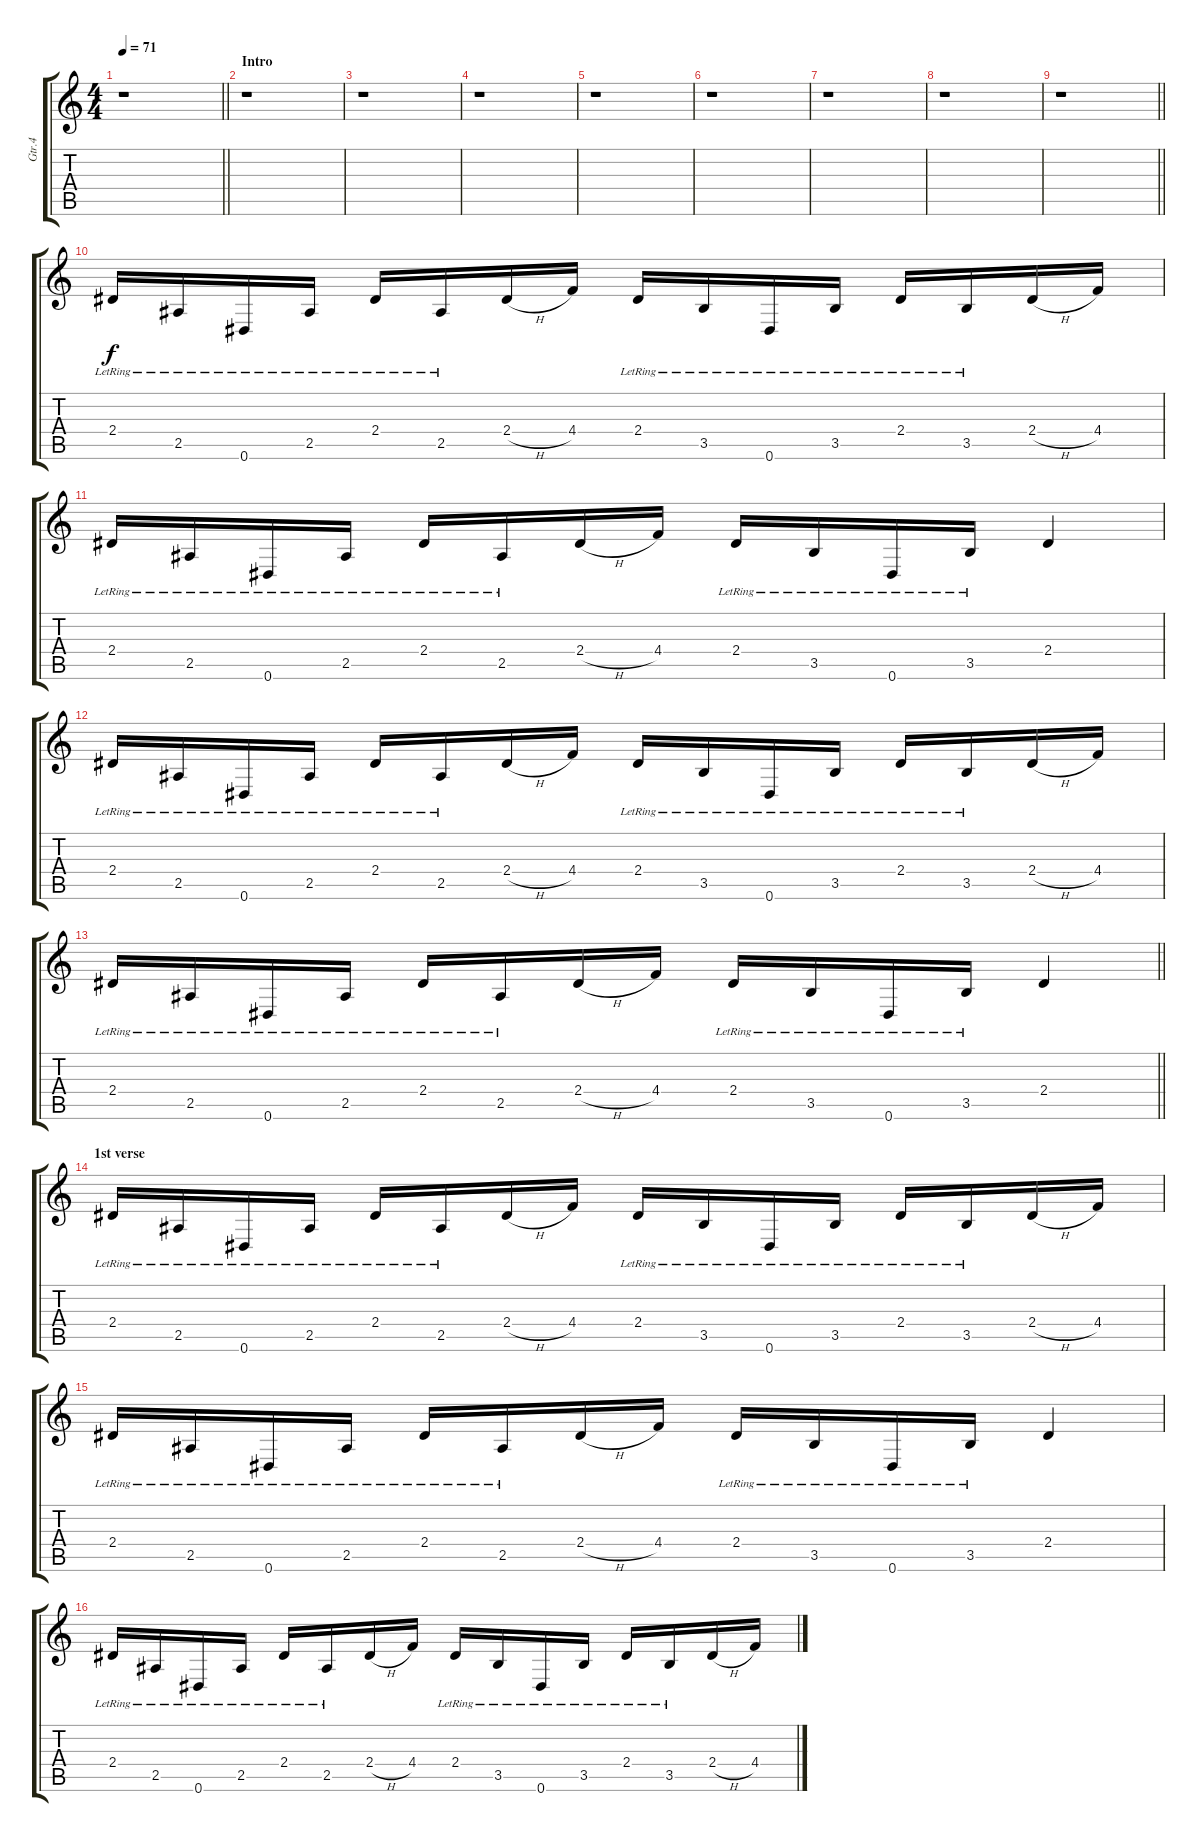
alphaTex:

\track ("Gtr.4" "Gtr.4") {instrument acousticguitarsteel}
\staff {score tabs}
\tuning (Eb4 Bb3 Gb3 Db3 Ab2 Eb2) {hide}
\ts (4 4)
\tempo 71
\clef g2
\barLineRight lightlight
\ks c
r.1{dy f instrument acousticguitarsteel} |
\section ("" "Intro")
r.1 |
r.1 |
r.1 |
r.1 |
r.1 |
r.1 |
r.1 |
\barLineRight lightlight
r.1 |
2.4{lr}.16 2.5{lr}.16 0.6{lr}.16 2.5{lr}.16 2.4{lr}.16 2.5{lr}.16 2.4{h}.16 4.4.16 2.4{lr}.16 3.5{lr}.16 0.6{lr}.16 3.5{lr}.16 2.4{lr}.16 3.5{lr}.16 2.4{h}.16 4.4.16 |
2.4{lr}.16 2.5{lr}.16 0.6{lr}.16 2.5{lr}.16 2.4{lr}.16 2.5{lr}.16 2.4{h}.16 4.4.16 2.4{lr}.16 3.5{lr}.16 0.6{lr}.16 3.5{lr}.16 2.4.4 |
2.4{lr}.16 2.5{lr}.16 0.6{lr}.16 2.5{lr}.16 2.4{lr}.16 2.5{lr}.16 2.4{h}.16 4.4.16 2.4{lr}.16 3.5{lr}.16 0.6{lr}.16 3.5{lr}.16 2.4{lr}.16 3.5{lr}.16 2.4{h}.16 4.4.16 |
\barLineRight lightlight
2.4{lr}.16 2.5{lr}.16 0.6{lr}.16 2.5{lr}.16 2.4{lr}.16 2.5{lr}.16 2.4{h}.16 4.4.16 2.4{lr}.16 3.5{lr}.16 0.6{lr}.16 3.5{lr}.16 2.4.4 |
\section ("" "1st verse")
2.4{lr}.16 2.5{lr}.16 0.6{lr}.16 2.5{lr}.16 2.4{lr}.16 2.5{lr}.16 2.4{h}.16 4.4.16 2.4{lr}.16 3.5{lr}.16 0.6{lr}.16 3.5{lr}.16 2.4{lr}.16 3.5{lr}.16 2.4{h}.16 4.4.16 |
2.4{lr}.16 2.5{lr}.16 0.6{lr}.16 2.5{lr}.16 2.4{lr}.16 2.5{lr}.16 2.4{h}.16 4.4.16 2.4{lr}.16 3.5{lr}.16 0.6{lr}.16 3.5{lr}.16 2.4.4 |
2.4{lr}.16 2.5{lr}.16 0.6{lr}.16 2.5{lr}.16 2.4{lr}.16 2.5{lr}.16 2.4{h}.16 4.4.16 2.4{lr}.16 3.5{lr}.16 0.6{lr}.16 3.5{lr}.16 2.4{lr}.16 3.5{lr}.16 2.4{h}.16 4.4.16
